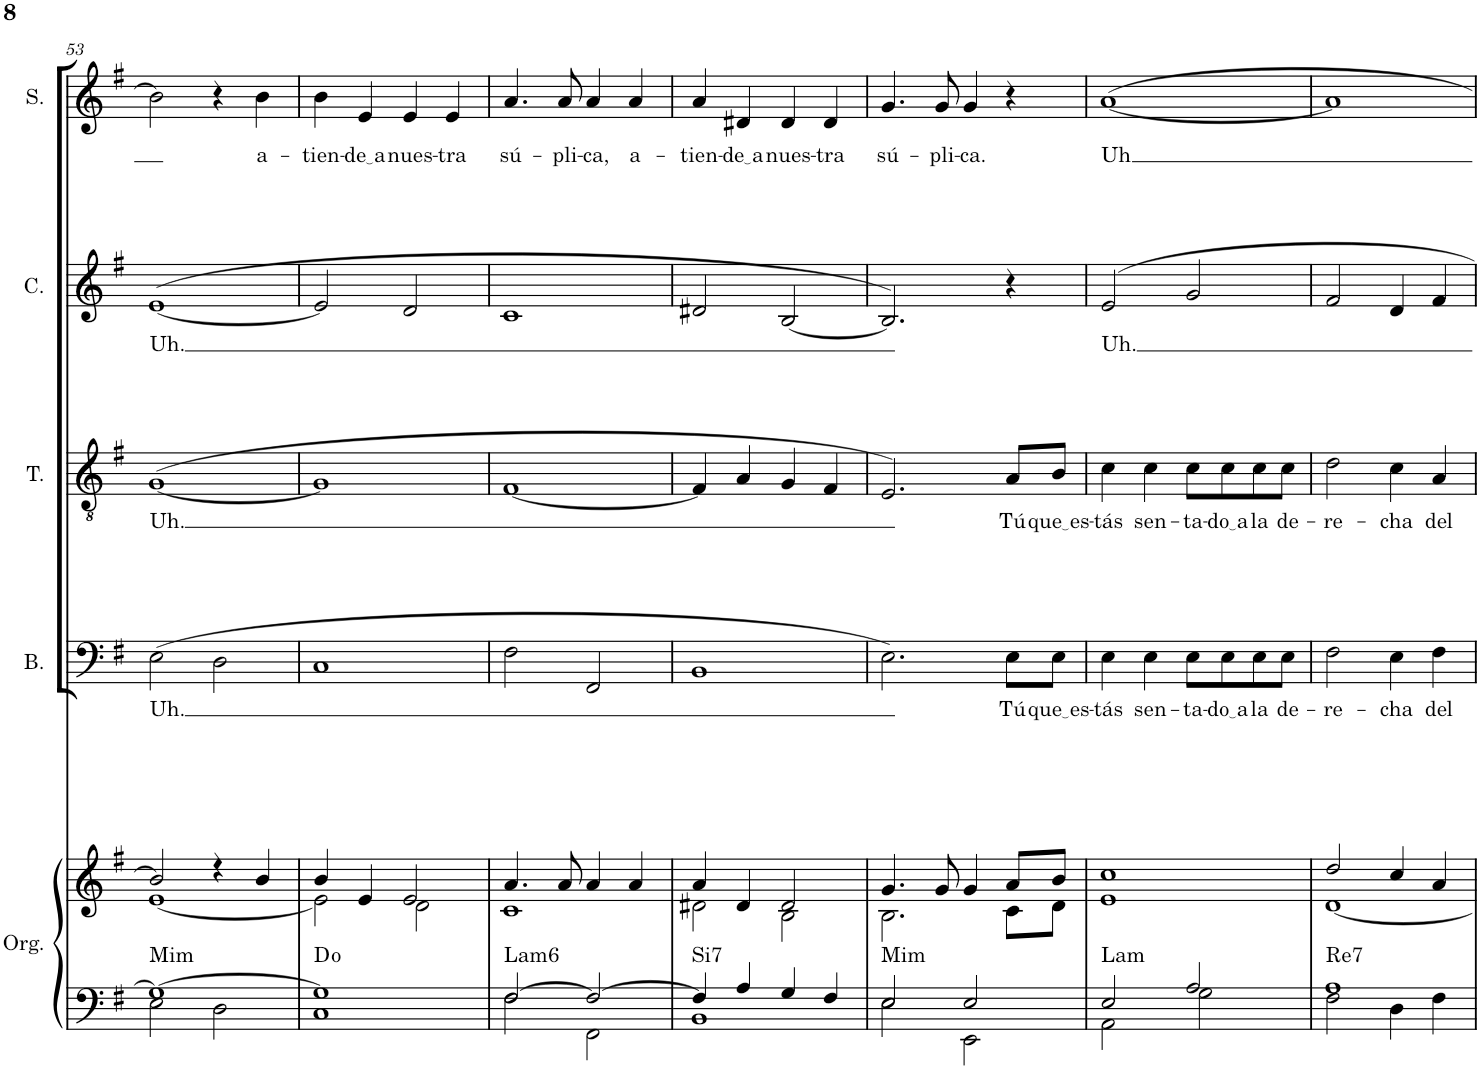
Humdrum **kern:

**kern	**kern	**harte	**kern	**text	**kern	**text	**kern	**text	**kern	**text
*part5	*part5	*part5	*part4	*part4	*part3	*part3	*part2	*part2	*part1	*part1
*staff6	*staff5	*	*staff4	*staff4	*staff3	*staff3	*staff2	*staff2	*staff1	*staff1
*I"Órgano	*	*	*I"Bajo	*	*I"Tenor	*	*I"Contralto	*	*I"Soprano	*
*	*	*	*I'B.	*	*I'T.	*	*I'C.	*	*I'S.	*
!!LO:PB:g=z
*clefF4	*clefG2	*	*clefF4	*	*clefGv2	*	*clefG2	*	*clefG2	*
*k[f#]	*k[f#]	*	*k[f#]	*	*k[f#]	*	*k[f#]	*	*k[f#]	*
*M2/2	*M2/2	*	*M2/2	*	*M2/2	*	*M2/2	*	*M2/2	*
*met(c|)	*met(c|)	*	*met(c|)	*	*met(c|)	*	*met(c|)	*	*met(c|)	*
=53	=53	=53	=53	=53	=53	=53	=53	=53	=53	=53
*^	*^	*	*	*	*	*	*	*	*	*
!	!	!	!	!LO:H:kt=Mim	!	!LO:LY:b	!	!LO:LY:b	!	!LO:LY:b	!	!
1G_	2E\	2b/]	[1e	N	(>2E\	Uh.	(>[1G	Uh.	(>[1e	Uh.	2b\]	.
.	2D\	4r	.	.	2D\	.	.	.	.	.	4r	.
!	!	!	!	!	!	!	!	!	!	!	!	!LO:LY:b
.	.	4b/	.	.	.	.	.	.	.	.	4b\	a-
=54	=54	=54	=54	=54	=54	=54	=54	=54	=54	=54	=54	=54
!	!	!	!	!	!	!	!	!	!	!	!	!LO:LY:b
1G]	1C	4b/	2e\]	D:dim	1C	.	1G]	.	2e/]	.	4b\	-tien-
!	!	!	!	!	!	!	!	!	!	!	!	!LO:LY:b
.	.	4e/	.	.	.	.	.	.	.	.	4e/	de a
!	!	!	!	!	!	!	!	!	!	!	!	!LO:LY:b
.	.	2e/	2d\	.	.	.	.	.	2d/	.	4e/	nues-
!	!	!	!	!	!	!	!	!	!	!	!	!LO:LY:b
.	.	.	.	.	.	.	.	.	.	.	4e/	-tra
=55	=55	=55	=55	=55	=55	=55	=55	=55	=55	=55	=55	=55
!	!	!	!	!LO:H:kt=Lam6	!	!	!	!	!	!	!	!LO:LY:b
[2F#/	2F#\	4.a/	1c	N	2F#\	.	[1F#	.	1c	.	4.a/	sú-
!	!	!	!	!	!	!	!	!	!	!	!	!LO:LY:b
.	.	8a/	.	.	.	.	.	.	.	.	8a/	-pli-
!	!	!	!	!	!	!	!	!	!	!	!	!LO:LY:b
2F#/_	2FF#\	4a/	.	.	2FF#/	.	.	.	.	.	4a/	-ca,
!	!	!	!	!	!	!	!	!	!	!	!	!LO:LY:b
.	.	4a/	.	.	.	.	.	.	.	.	4a/	a-
=56	=56	=56	=56	=56	=56	=56	=56	=56	=56	=56	=56	=56
!	!	!	!	!LO:H:kt=Si7	!	!	!	!	!	!	!	!LO:LY:b
4F#/]	1BB	4a/	2d#X\	N	1BB	.	4F#/]	.	2d#X/	.	4a/	-tien-
!	!	!	!	!	!	!	!	!	!	!	!	!LO:LY:b
4A/	.	4d#/	.	.	.	.	4A/	.	.	.	4d#X/	de a
!	!	!	!	!	!	!	!	!	!	!	!	!LO:LY:b
4G/	.	2d#/	2B\	.	.	.	4G/	.	[2B/	.	4d#/	nues-
!	!	!	!	!	!	!	!	!	!	!	!	!LO:LY:b
4F#/	.	.	.	.	.	.	4F#/	.	.	.	4d#/	-tra
=57	=57	=57	=57	=57	=57	=57	=57	=57	=57	=57	=57	=57
!	!	!	!	!LO:H:kt=Mim	!	!	!	!	!	!	!	!LO:LY:b
2E/	2E\	4.g/	2.B\	N	2.E\)	.	2.E/)	.	2.B/])	.	4.g/	sú-
!	!	!	!	!	!	!	!	!	!	!	!	!LO:LY:b
.	.	8g/	.	.	.	.	.	.	.	.	8g/	-pli-
!	!	!	!	!	!	!	!	!	!	!	!	!LO:LY:b
2E/	2EE\	4g/	.	.	.	.	.	.	.	.	4g/	-ca.
!	!	!	!	!	!	!LO:LY:b	!	!LO:LY:b	!	!	!	!
.	.	8a/L	8c\L	.	8E\L	Tú	8A/L	Tú	4r	.	4r	.
!	!	!	!	!	!	!LO:LY:b	!	!LO:LY:b	!	!	!	!
.	.	8b/J	8d\J	.	8E\J	que es	8B/J	que es	.	.	.	.
=58	=58	=58	=58	=58	=58	=58	=58	=58	=58	=58	=58	=58
!	!	!	!	!LO:H:kt=Lam	!	!LO:LY:b	!	!LO:LY:b	!	!LO:LY:b	!	!LO:LY:b
2E/	2AA\	1cc	1e	N	4E\	-tás	4c\	-tás	2e/	Uh.	[1a	Uh
!	!	!	!	!	!	!LO:LY:b	!	!LO:LY:b	!	!	!	!
.	.	.	.	.	4E\	sen-	4c\	sen-	.	.	.	.
!	!	!	!	!	!	!LO:LY:b	!	!LO:LY:b	!	!	!	!
2A/	2G\	.	.	.	8E\L	-ta-	8c\L	-ta-	2g/	.	.	.
!	!	!	!	!	!	!LO:LY:b	!	!LO:LY:b	!	!	!	!
.	.	.	.	.	8E\	do a	8c\	do a	.	.	.	.
!	!	!	!	!	!	!LO:LY:b	!	!LO:LY:b	!	!	!	!
.	.	.	.	.	8E\	la	8c\	la	.	.	.	.
!	!	!	!	!	!	!LO:LY:b	!	!LO:LY:b	!	!	!	!
.	.	.	.	.	8E\J	de-	8c\J	de-	.	.	.	.
=59	=59	=59	=59	=59	=59	=59	=59	=59	=59	=59	=59	=59
!	!	!	!	!LO:H:kt=Re7	!	!LO:LY:b	!	!LO:LY:b	!	!	!	!
1A	2F#\	2dd/	[1d	N	2F#\	-re-	2d\	-re-	2f#/	.	1a]	.
!	!	!	!	!	!	!LO:LY:b	!	!LO:LY:b	!	!	!	!
.	4D\	4cc/	.	.	4E\	-cha	4c\	-cha	4d/	.	.	.
!	!	!	!	!	!	!LO:LY:b	!	!LO:LY:b	!	!	!	!
.	4F#\	4a/	.	.	4F#\	del	4A/	del	4f#/	.	.	.
*v	*v	*	*	*	*	*	*	*	*	*	*	*
*	*v	*v	*	*	*	*	*	*	*	*	*
=	=	=	=	=	=	=	=	=	=	=
*-	*-	*-	*-	*-	*-	*-	*-	*-	*-	*-
